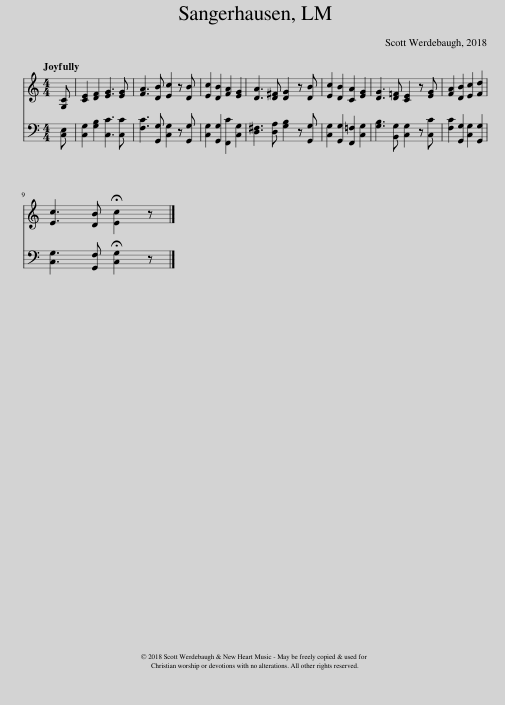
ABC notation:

X:1
%%score 1 2
L:1/8
Q:1/4=100
M:4/4
I:linebreak $
K:C
V:1 treble
V:2 bass
V:1
 [G,C] | [CE]2 [DF]2 [EG]3 [EG] | [FA]3 [DB] [Ec]2 z [DB] | [Ec]2 [DB]2 [FA]2 [EG]2 | [DA]3 [D^F] [DG]2 z [DB] | %5
 [Ec]2 [DB]2 [CA]2 [EG]2 | [DG]3 [D=F] [CE]2 z [EG] | [FA]2 [DB]2 [Ec]2 [Fd]2 |$ [Ec]3 [DB] !fermata![Ec]2 z |] %9
V:2
 [C,E,] | [C,G,]2 [G,B,]2 [C,C]3 [C,C] | [F,C]3 [G,,G,] [C,G,]2 z [G,,G,] | [C,G,]2 [G,,G,]2 [F,,C]2 [C,G,]2 | [D,^F,]3 [D,A,] [G,B,]2 z [G,,G,] | %5
 [C,G,]2 [G,,G,]2 [F,,=F,]2 [C,G,]2 | [G,B,]3 [B,,G,] [C,G,]2 z [C,C] | [F,C]2 [G,,G,]2 [C,G,]2 [G,,G,]2 |$ [C,G,]3 [G,,F,] !fermata![C,G,]2 z |] %9
